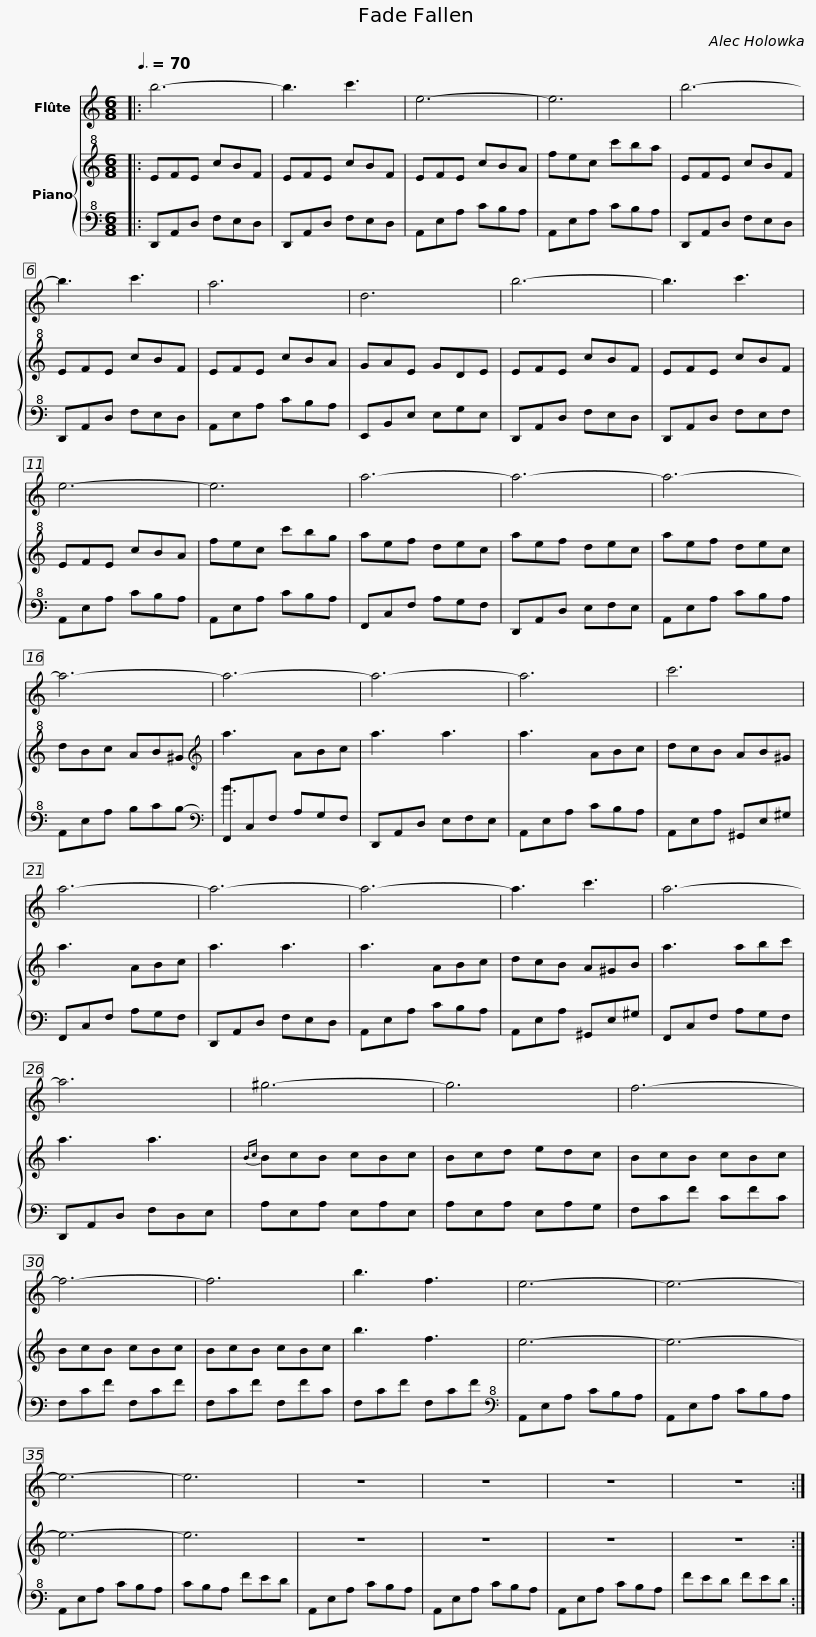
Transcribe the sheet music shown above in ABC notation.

X:1
%%score 1 { 2 | ( 3 4 ) }
L:1/8
Q:3/8=70
M:6/8
I:linebreak $
K:C
V:1 treble
V:2 treble+8
V:3 bass+8
V:4 bass+8
V:1
|: b6- | b3 c'3 | e6- | e6 |$ b6- | %5
 b3 c'3 | a6 | d6 |$ b6- | b3 c'3 | %10
 e6- | e6 |$ a6- | a6- | a6- | %15
 a6- |$ a6- | a6- | a6 | c'6 |$ %20
 a6- | a6- | a6- | a3 c'3 |$ a6- | %25
 a6 | ^g6- | g6 |$ f6- | f6- | %30
 f6 | b3 f3 |$ e6- | e6- | e6- | %35
 e6 |$ z6 | z6 | z6 | z6 :| %40
V:2
|: EFE cBF | EFE cBF | EFE cBA | fec c'ba |$ EFE cBF | %5
 EFE cBF | EFE cBA | GAE GDE |$ EFE cBF | EFE cBF | %10
 EFE cBA | fec c'bg |$ aef dec | aef dec | aef dec | %15
 dBc AB^G |$[K:treble] a3 ABc | a3 a3 | a3 ABc | dcB AB^G |$ %20
 a3 ABc | a3 a3 | a3 ABc | dcB A^GB |$ a3 abc' | %25
 a3 a3 |{Bc} BcB cBc | Bcd edc |$ BcB cBc | BcB cBc | %30
 BcB cBc | b3 f3 |$ e6- | e6- | e6- | %35
 e6 |$ z6 | z6 | z6 | z6 :| %40
V:3
|: D,,A,,D, F,E,D, | D,,A,,D, F,E,D, | A,,E,A, CB,A, | A,,E,A, CB,A, |$ D,,A,,D, F,E,D, | %5
 D,,A,,D, F,E,D, | A,,E,A, CB,A, | E,,B,,E, E,G,E, |$ D,,A,,D, F,E,D, | D,,A,,D, F,E,F, | %10
 A,,E,A, CB,A, | A,,E,A, CB,A, |$ F,,C,F, A,G,F, | D,,A,,D, E,F,E, | A,,E,A, CB,A, | %15
 A,,E,A, B,CB,- |$[K:bass] F,,C,F, A,G,F, | D,,A,,D, E,F,E, | A,,E,A, CB,A, | A,,E,A, ^G,,E,^G, |$ %20
 F,,C,F, A,G,F, | D,,A,,D, F,E,D, | A,,E,A, CB,A, | A,,E,A, ^G,,E,^G, |$ F,,C,F, A,G,F, | %25
 D,,A,,D, F,D,E, | A,E,A, E,A,E, | A,E,A, E,A,G, |$ F,CF CFC | F,CF F,CF | %30
 F,CF F,FC | F,CF F,CF |$[K:bass+8] A,,E,A, CB,A, | A,,E,A, CB,A, | A,,E,A, CB,A, | %35
 CB,A, FED |$ A,,E,A, CB,A, | A,,E,A, CB,A, | A,,E,A, CB,A, | FED FED :| %40
V:4
|: x6 | x6 | x6 | x6 |$ x6 | %5
 x6 | x6 | x6 |$ x6 | x6 | %10
 x6 | x6 |$ x6 | x6 | x6 | %15
 x6 |$[K:bass] B3 x3 | x6 | x6 | x6 |$ %20
 x6 | x6 | x6 | x6 |$ x6 | %25
 x6 | x6 | x6 |$ x6 | x6 | %30
 x6 | x6 |$[K:bass+8] x6 | x6 | x6 | %35
 x6 |$ x6 | x6 | x6 | x6 :| %40
